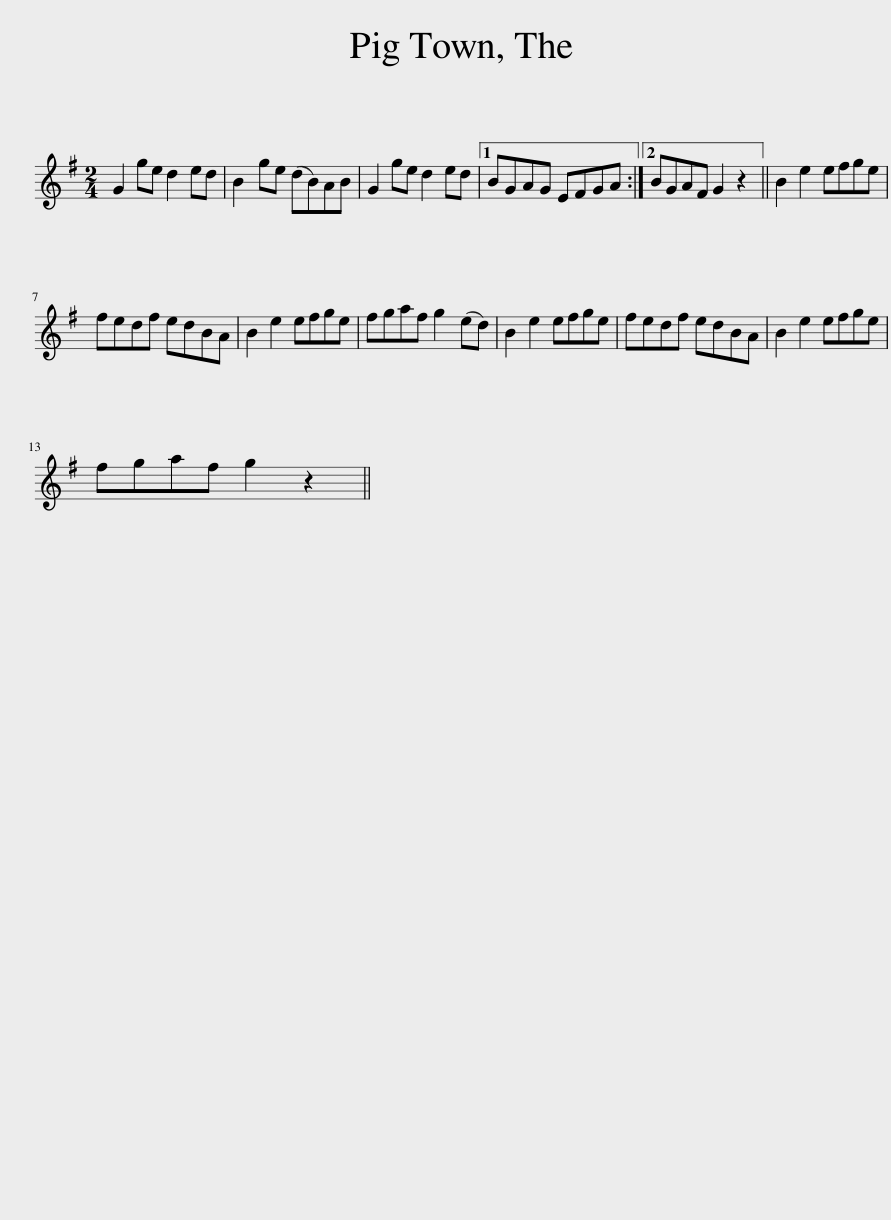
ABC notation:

X:1
L:1/8
M:2/4
I:linebreak $
K:G
V:1 treble
V:1
 G2 ge d2 ed | B2 ge (dB)AB | G2 ge d2 ed |1 BGAG EFGA :|2 BGAF G2 z2 || %5
 B2 e2 efge |$ fedf edBA | B2 e2 efge | fgaf g2 (ed) | B2 e2 efge | %10
 fedf edBA | B2 e2 efge |$ fgaf g2 z2 || %13
